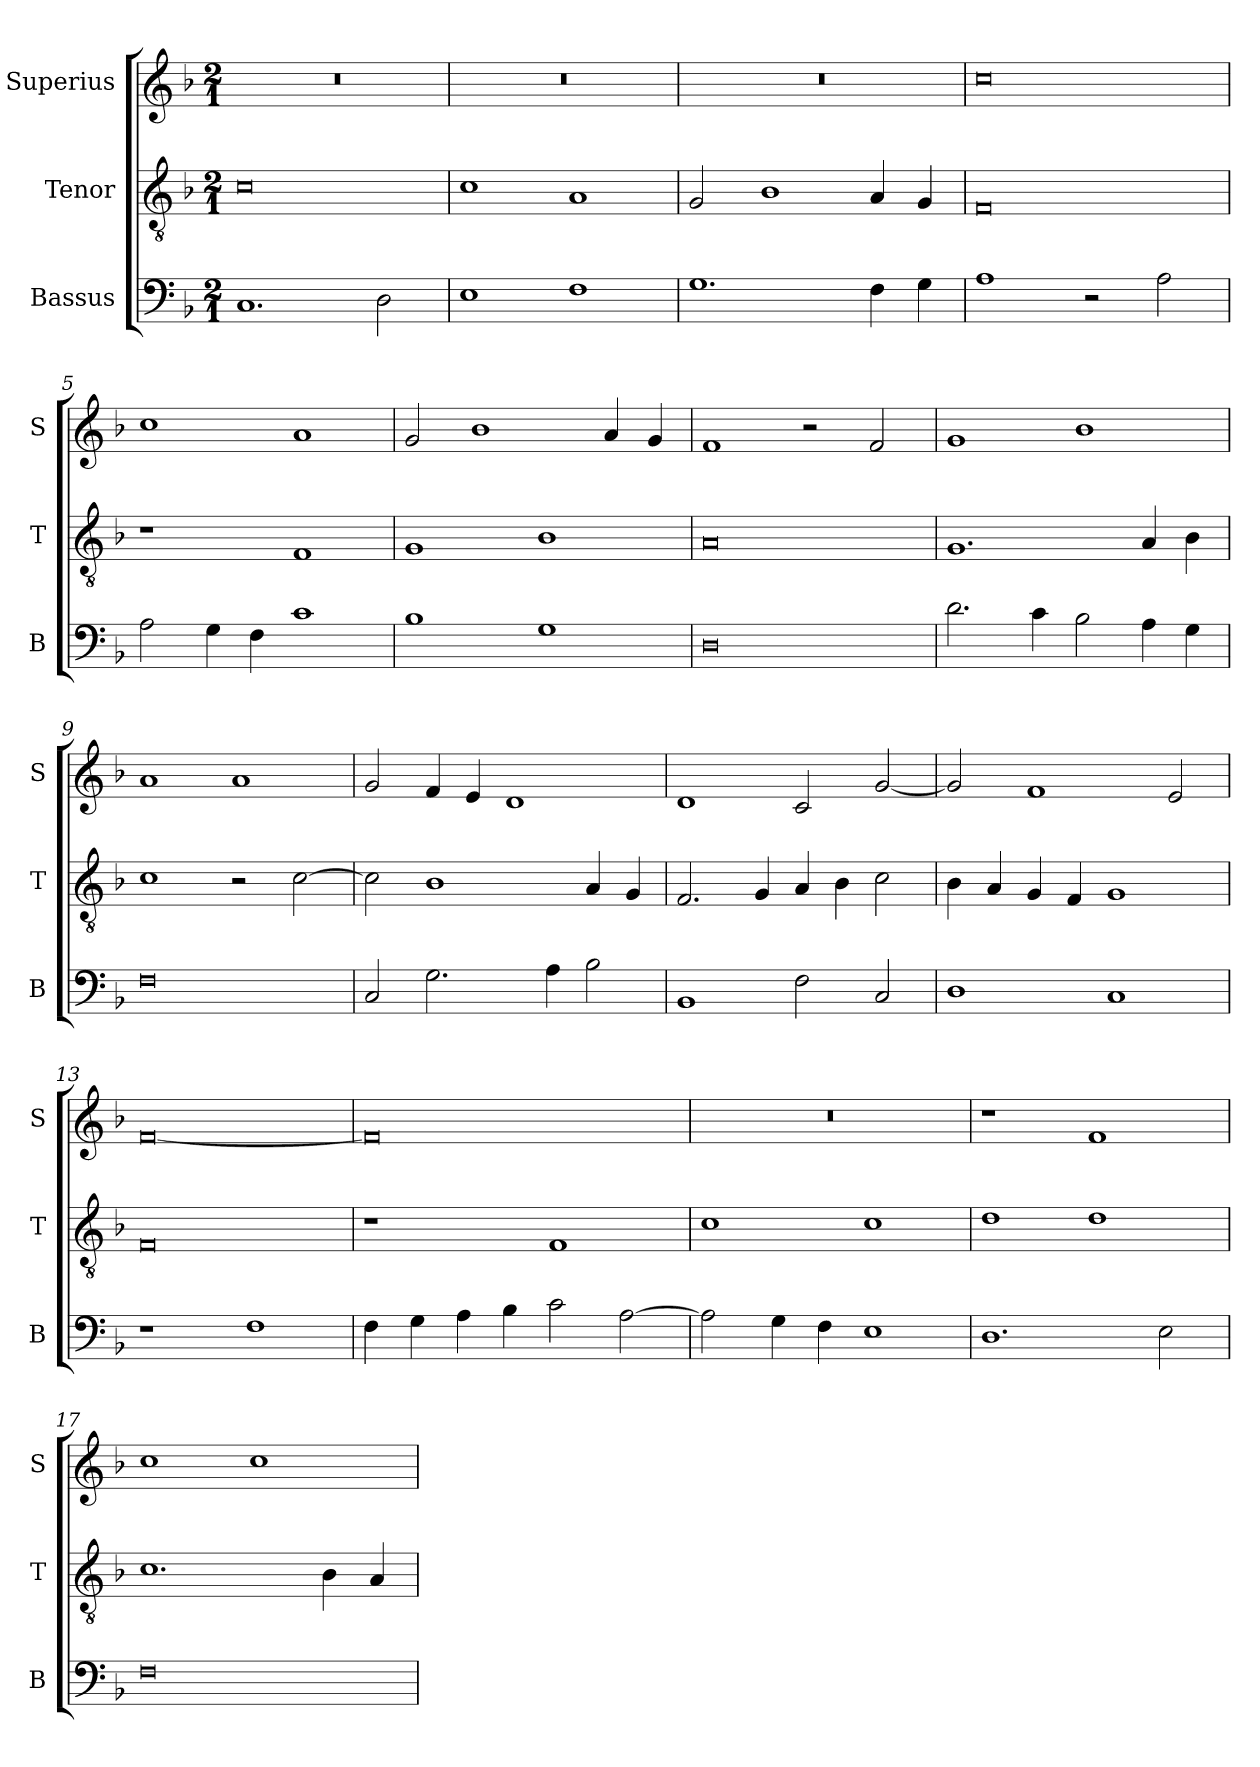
**kern	**kern	**kern
*part3	*part2	*part1
*staff3	*staff2	*staff1
*I"Bassus	*I"Tenor	*I"Superius
*I'B	*I'T	*I'S
*clefF4	*clefGv2	*clefG2
*k[b-]	*k[b-]	*k[b-]
*M2/1	*M2/1	*M2/1
=1	=1	=1
1.C	0c	0r
2D\	.	.
=2	=2	=2
1E	1c	0r
1F	1A	.
=3	=3	=3
1.G	2G/	0r
.	1B-	.
4F\	4A/	.
4G\	4G/	.
=4	=4	=4
1A	0F	0cc
2r	.	.
2A\	.	.
=5	=5	=5
2A\	1r	1cc
4G\	.	.
4F\	.	.
1c	1F	1a
=6	=6	=6
1B-	1G	2g/
.	.	1b-
1G	1B-	.
.	.	4a/
.	.	4g/
=7	=7	=7
0D	0A	1f
.	.	2r
.	.	2f/
=8	=8	=8
2.d\	1.G	1g
4c\	.	.
2B-\	.	1b-
4A\	4A/	.
4G\	4B-\	.
=9	=9	=9
0F	1c	1a
.	2r	1a
.	[2c\	.
=10	=10	=10
2C/	2c\]	2g/
2.G\	1B-	4f/
.	.	4e/
.	.	1d
4A\	.	.
2B-\	4A/	.
.	4G/	.
=11	=11	=11
1BB-	2.F/	1d
.	4G/	.
2F\	4A/	2c/
.	4B-\	.
2C/	2c\	[2g/
=12	=12	=12
1D	4B-\	2g/]
.	4A/	.
.	4G/	1f
.	4F/	.
1C	1G	.
.	.	2e/
=13	=13	=13
1r	0F	[0f
1F	.	.
=14	=14	=14
4F\	1r	0f]
4G\	.	.
4A\	.	.
4B-\	.	.
2c\	1F	.
[2A\	.	.
=15	=15	=15
2A\]	1c	0r
4G\	.	.
4F\	.	.
1E	1c	.
=16	=16	=16
1.D	1d	1r
.	1d	1f
2E\	.	.
=17	=17	=17
0F	1.c	1cc
.	.	1cc
.	4B-\	.
.	4A/	.
=	=	=
*-	*-	*-
